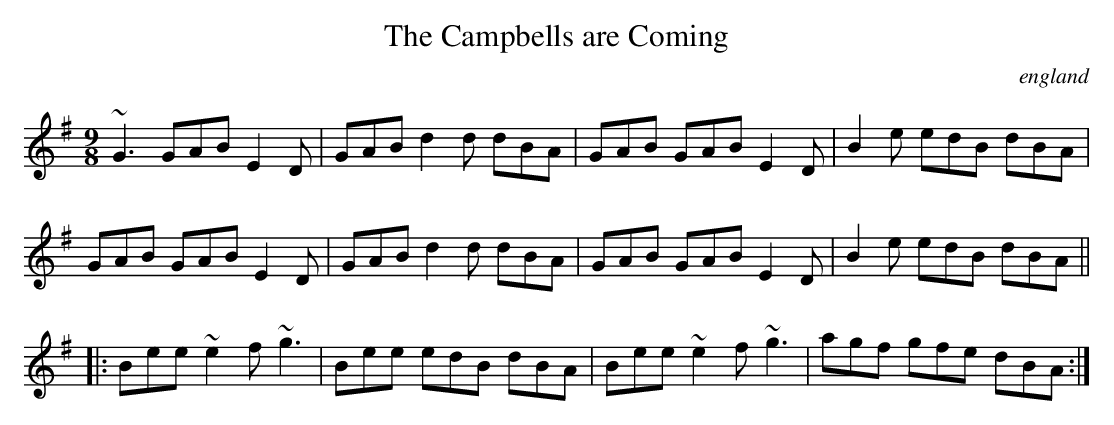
X:1
T:Campbells are Coming, The
O:england
M:9/8
K:G
~G3 GAB E2D|GAB d2d dBA|GAB GAB E2D|B2e edB dBA|
GAB GAB E2D|GAB d2d dBA|GAB GAB E2D|B2e edB dBA||
|:Bee ~e2f ~g3|Bee edB dBA|Bee ~e2f ~g3|agf gfe dBA:|
